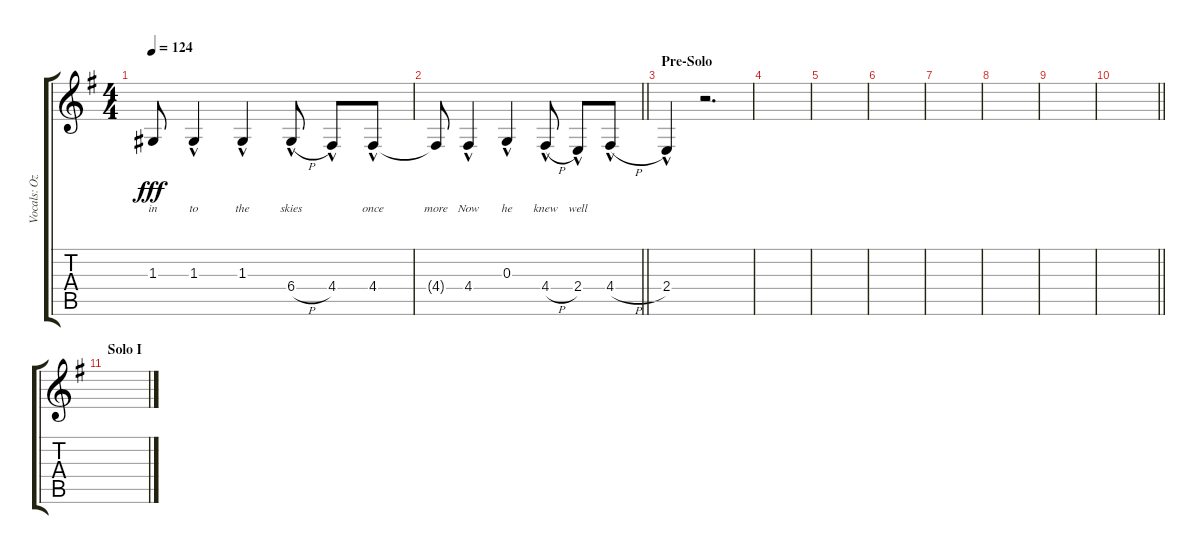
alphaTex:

\track ("Vocals: Ozzy" "Vocals: Oz") {instrument lead2sawtooth}
\staff {score tabs}
\tuning (E4 B3 G3 D3 A2 E2) {hide}
\ts (4 4)
\tempo 124
\clef g2
\ks g
1.3{t}.8{lyrics (0 "in") lyrics (1 "") lyrics (2 "") lyrics (3 "") lyrics (4 "") dy fff} 1.3{hac}.4{lyrics (0 "to") lyrics (1 "") lyrics (2 "") lyrics (3 "") lyrics (4 "")} 1.3{hac}.4{lyrics (0 "the") lyrics (1 "") lyrics (2 "") lyrics (3 "") lyrics (4 "")} 6.4{h hac}.8{lyrics (0 "skies") lyrics (1 "") lyrics (2 "") lyrics (3 "") lyrics (4 "")} 4.4{hac}.8{lyrics (0 "") lyrics (1 "") lyrics (2 "") lyrics (3 "") lyrics (4 "")} 4.4{hac}.8{lyrics (0 "once") lyrics (1 "") lyrics (2 "") lyrics (3 "") lyrics (4 "")} |
\barLineRight lightlight
4.4{t}.8{lyrics (0 "more") lyrics (1 "") lyrics (2 "") lyrics (3 "") lyrics (4 "")} 4.4{hac}.4{lyrics (0 "Now") lyrics (1 "") lyrics (2 "") lyrics (3 "") lyrics (4 "")} 0.3{hac}.4{lyrics (0 "he") lyrics (1 "") lyrics (2 "") lyrics (3 "") lyrics (4 "")} 4.4{h hac}.8{lyrics (0 "knew") lyrics (1 "") lyrics (2 "") lyrics (3 "") lyrics (4 "")} 2.4{hac}.8{lyrics (0 "well") lyrics (1 "") lyrics (2 "") lyrics (3 "") lyrics (4 "")} 4.4{h hac}.8{lyrics (0 "") lyrics (1 "") lyrics (2 "") lyrics (3 "") lyrics (4 "")} |
\section ("" "Pre-Solo")
2.4{hac}.4{lyrics (0 "") lyrics (1 "") lyrics (2 "") lyrics (3 "") lyrics (4 "")} r.2{d} |
|
|
|
|
|
|
\barLineRight lightlight
|
\section ("" "Solo I")
